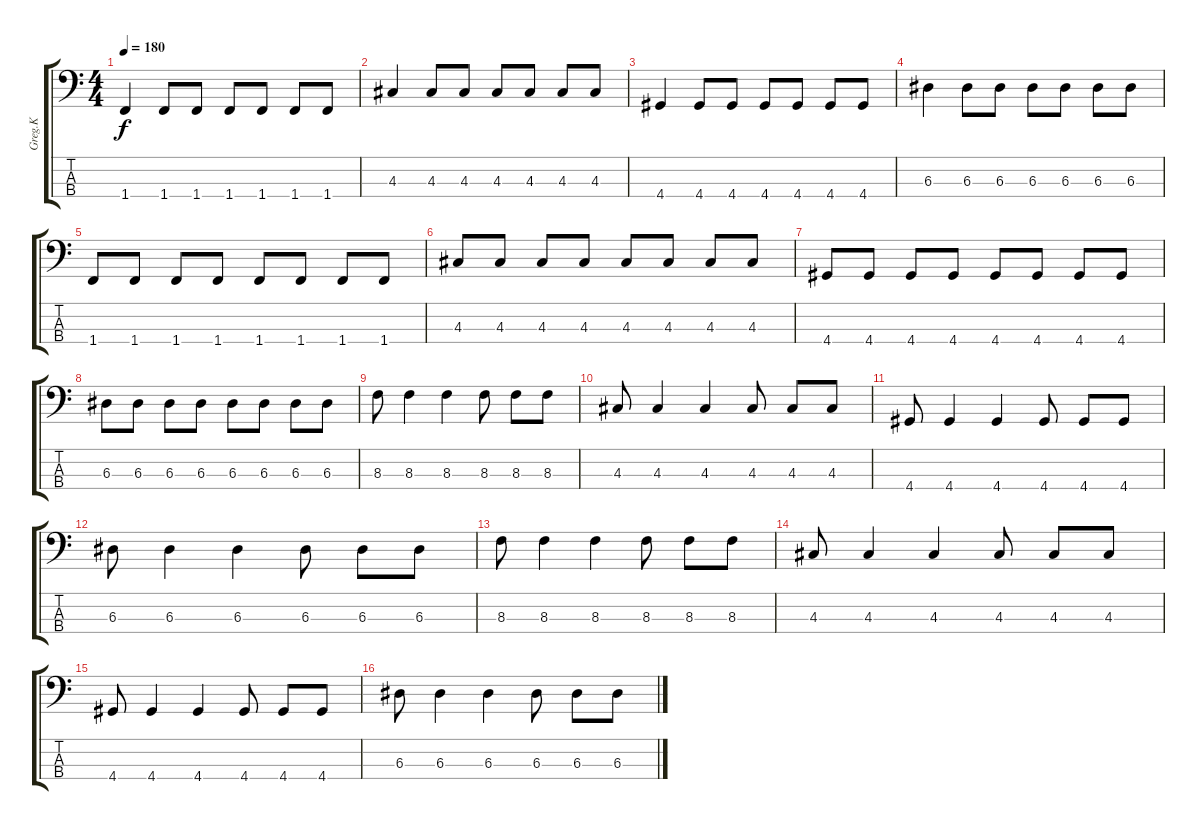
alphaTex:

\track ("Greg.K" "Greg.K") {instrument electricbassfinger}
\staff {score tabs}
\tuning (G2 D2 A1 E1) {hide}
\ts (4 4)
\tempo 180
\clef f4
\ks c
1.4.4{dy f instrument electricbassfinger} 1.4.8 1.4.8 1.4.8 1.4.8 1.4.8 1.4.8 |
4.3.4 4.3.8 4.3.8 4.3.8 4.3.8 4.3.8 4.3.8 |
4.4.4 4.4.8 4.4.8 4.4.8 4.4.8 4.4.8 4.4.8 |
6.3.4 6.3.8 6.3.8 6.3.8 6.3.8 6.3.8 6.3.8 |
1.4.8 1.4.8 1.4.8 1.4.8 1.4.8 1.4.8 1.4.8 1.4.8 |
4.3.8 4.3.8 4.3.8 4.3.8 4.3.8 4.3.8 4.3.8 4.3.8 |
4.4.8 4.4.8 4.4.8 4.4.8 4.4.8 4.4.8 4.4.8 4.4.8 |
6.3.8 6.3.8 6.3.8 6.3.8 6.3.8 6.3.8 6.3.8 6.3.8 |
8.3.8 8.3.4 8.3.4 8.3.8 8.3.8 8.3.8 |
4.3.8 4.3.4 4.3.4 4.3.8 4.3.8 4.3.8 |
4.4.8 4.4.4 4.4.4 4.4.8 4.4.8 4.4.8 |
6.3.8 6.3.4 6.3.4 6.3.8 6.3.8 6.3.8 |
8.3.8 8.3.4 8.3.4 8.3.8 8.3.8 8.3.8 |
4.3.8 4.3.4 4.3.4 4.3.8 4.3.8 4.3.8 |
4.4.8 4.4.4 4.4.4 4.4.8 4.4.8 4.4.8 |
6.3.8 6.3.4 6.3.4 6.3.8 6.3.8 6.3.8
